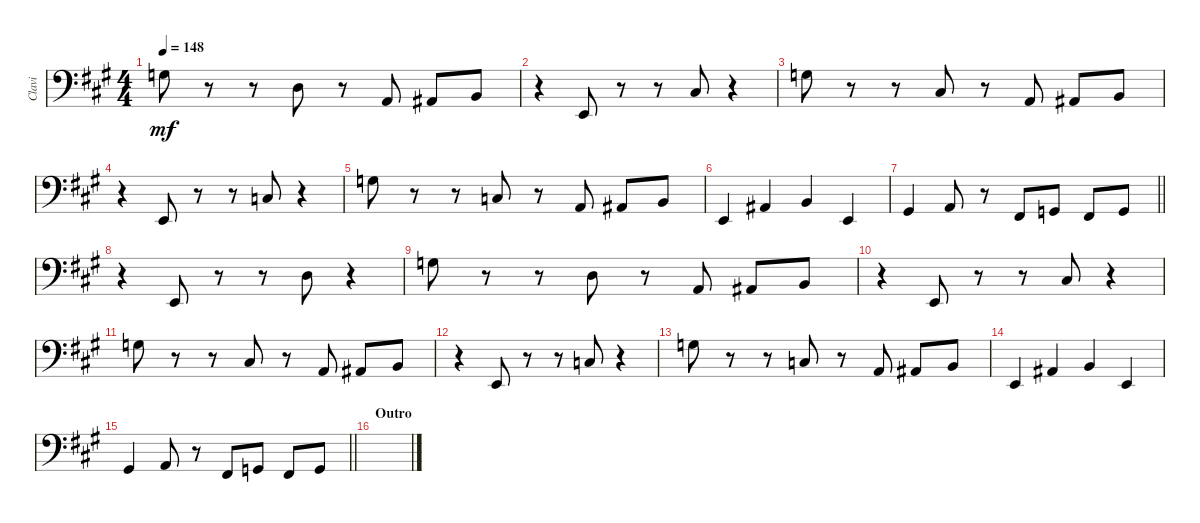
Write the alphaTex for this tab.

\track ("Clavi" "Clavi") {instrument harpsichord}
\staff {score}
\tuning (E4 B3 G3 D3 A2 E2 B1) {hide}
\ts (4 4)
\tempo 148
\clef f4
\ks a
0.3.8{dy mf} r.8 r.8 0.4.8 r.8 0.5.8 1.5.8 2.5.8 |
r.4 0.6.8 r.8 r.8 4.5.8 r.4 |
0.3.8 r.8 r.8 4.5.8 r.8 0.5.8 1.5.8 2.5.8 |
r.4 0.6.8 r.8 r.8 3.5.8 r.4 |
0.3.8 r.8 r.8 3.5.8 r.8 0.5.8 1.5.8 2.5.8 |
0.6.4 1.5.4 2.5.4 0.6.4 |
\barLineRight lightlight
4.6.4 0.5.8 r.8 2.6.8 3.6.8 2.6.8 3.6.8 |
r.4 0.6.8 r.8 r.8 0.4.8 r.4 |
0.3.8 r.8 r.8 0.4.8 r.8 0.5.8 1.5.8 2.5.8 |
r.4 0.6.8 r.8 r.8 4.5.8 r.4 |
0.3.8 r.8 r.8 4.5.8 r.8 0.5.8 1.5.8 2.5.8 |
r.4 0.6.8 r.8 r.8 3.5.8 r.4 |
0.3.8 r.8 r.8 3.5.8 r.8 0.5.8 1.5.8 2.5.8 |
0.6.4 1.5.4 2.5.4 0.6.4 |
\barLineRight lightlight
4.6.4 0.5.8 r.8 2.6.8 3.6.8 2.6.8 3.6.8 |
\section ("" "Outro")
